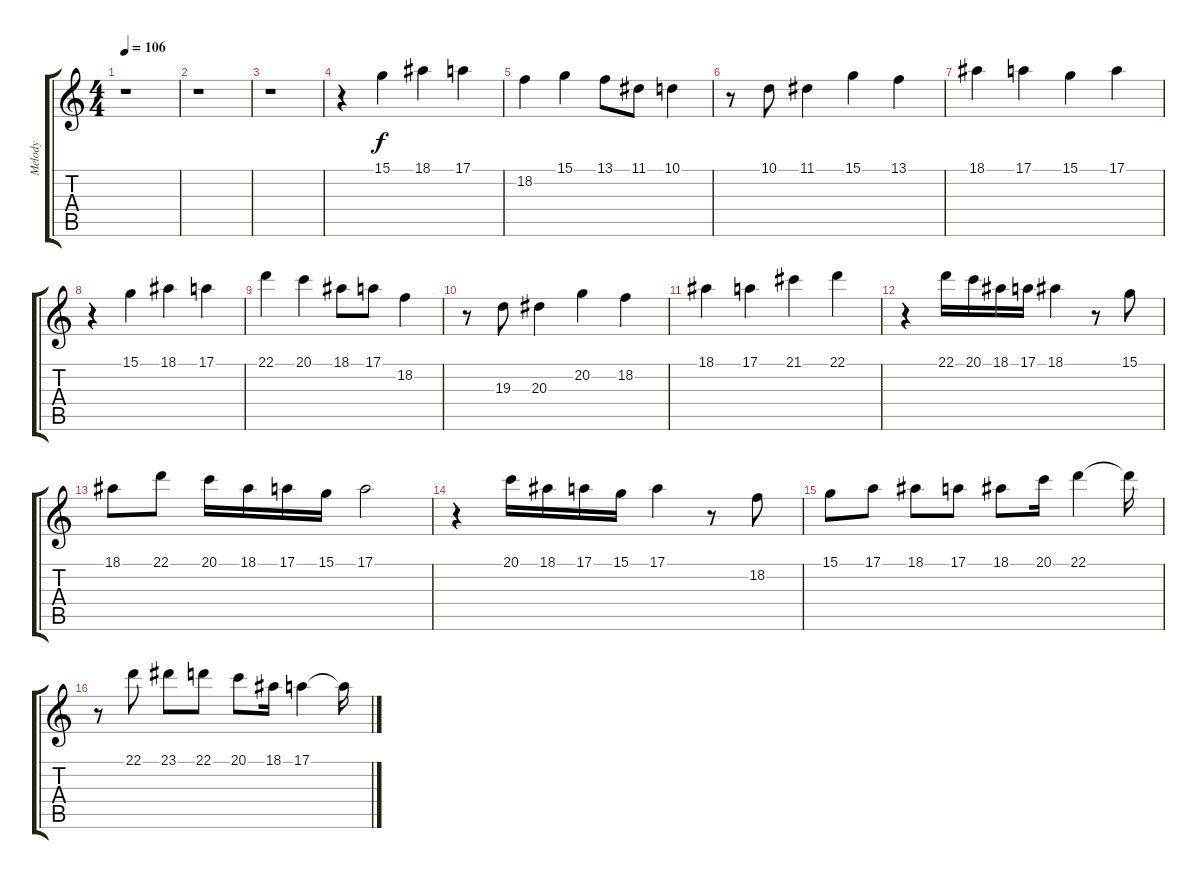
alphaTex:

\track ("Melody" "Melody") {instrument flute}
\staff {score tabs}
\tuning (E4 B3 G3 D3 A2 E2) {hide}
\ts (4 4)
\tempo 106
\clef g2
\ks c
r.1{dy f} |
r.1 |
r.1 |
r.4 15.1.4 18.1.4 17.1.4 |
18.2.4 15.1.4 13.1.8 11.1.8 10.1.4 |
r.8 10.1.8 11.1.4 15.1.4 13.1.4 |
18.1.4 17.1.4 15.1.4 17.1.4 |
r.4 15.1.4 18.1.4 17.1.4 |
22.1.4 20.1.4 18.1.8 17.1.8 18.2.4 |
r.8 19.3.8 20.3.4 20.2.4 18.2.4 |
18.1.4 17.1.4 21.1.4 22.1.4 |
r.4 22.1.16 20.1.16 18.1.16 17.1.16 18.1.4 r.8 15.1.8 |
18.1.8 22.1.8 20.1.16 18.1.16 17.1.16 15.1.16 17.1.2 |
r.4 20.1.16 18.1.16 17.1.16 15.1.16 17.1.4 r.8 18.2.8 |
15.1.8 17.1.8 18.1.8 17.1.8 18.1.8 20.1.16 22.1.4 22.1{t}.16 |
r.8 22.1.8 23.1.8 22.1.8 20.1.8 18.1.16 17.1.4 17.1{t}.16
